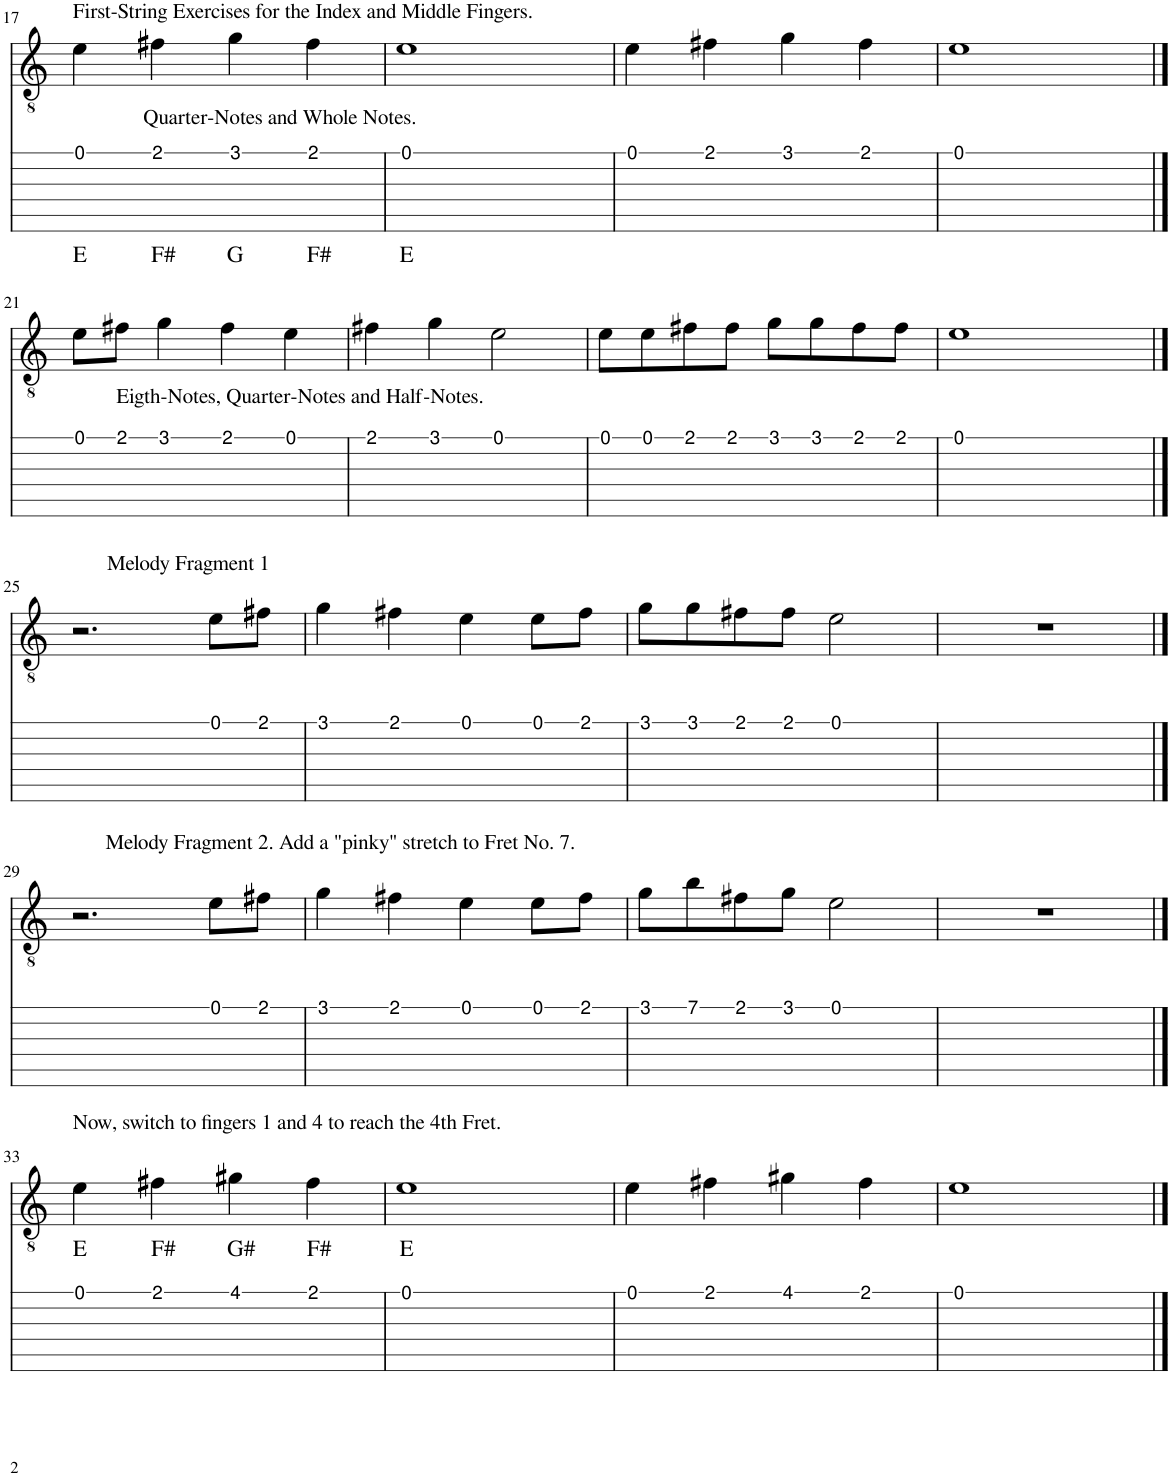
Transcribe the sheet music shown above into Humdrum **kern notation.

**kern	**text	**kern	**text
*part1	*part1	*part1	*part1
*staff2	*staff2	*staff1	*staff1
*I"Guitar	*	*	*
*I'Guit.	*	*	*
!!LO:PB:g=z
*	*	*clefGv2	*
*k[]	*	*k[]	*
*M4/4	*	*M4/4	*
=17	=17	=17	=17
!	!	!LO:TX:a:t=First-String Exercises for the Index and Middle Fingers.	!
!	!LO:LY:b	!	!
4e	E	4e\	.
!LO:TX:a:t=Quarter-Notes and Whole Notes.	!	!	!
!	!LO:LY:b	!	!
4f#	F#	4f#X\	.
!	!LO:LY:b	!	!
4g	G	4g\	.
!	!LO:LY:b	!	!
4f#	F#	4f#\	.
=18	=18	=18	=18
!	!LO:LY:b	!	!
1e	E	1e	.
=19	=19	=19	=19
4e	.	4e\	.
4f#	.	4f#X\	.
4g	.	4g\	.
4f#	.	4f#\	.
=20	=20	=20	=20
1e	.	1e	.
!!LO:LB:g=z
==21	==21	==21	==21
8eL	.	8e\L	.
!LO:TX:a:t=Eigth-Notes, Quarter-Notes and Half-Notes.	!	!	!
8f#J	.	8f#X\J	.
4g	.	4g\	.
4f#	.	4f#\	.
4e	.	4e\	.
=22	=22	=22	=22
4f#	.	4f#X\	.
4g	.	4g\	.
2e	.	2e\	.
=23	=23	=23	=23
8eL	.	8e\L	.
8eJ	.	8e\	.
8f#L	.	8f#X\	.
8f#J	.	8f#\J	.
8gL	.	8g\L	.
8gJ	.	8g\	.
8f#L	.	8f#\	.
8f#J	.	8f#\J	.
=24	=24	=24	=24
1e	.	1e	.
!!LO:LB:g=z
==25	==25	==25	==25
2.r	.	2.r	.
!	!	!LO:TX:a:t=Melody Fragment 1	!
8eL	.	8e\L	.
8f#J	.	8f#X\J	.
=26	=26	=26	=26
4g	.	4g\	.
4f#	.	4f#X\	.
4e	.	4e\	.
8eL	.	8e\L	.
8f#J	.	8f#\J	.
=27	=27	=27	=27
8gL	.	8g\L	.
8gJ	.	8g\	.
8f#L	.	8f#X\	.
8f#J	.	8f#\J	.
2e	.	2e\	.
=28	=28	=28	=28
1r	.	1r	.
!!LO:LB:g=z
==29	==29	==29	==29
2.r	.	2.r	.
!	!	!LO:TX:a:t=Melody Fragment 2. Add a "pinky" stretch to Fret No. 7.	!
8eL	.	8e\L	.
8f#XJ	.	8f#X\J	.
=30	=30	=30	=30
4g	.	4g\	.
4f#X	.	4f#X\	.
4e	.	4e\	.
8eL	.	8e\L	.
8f#J	.	8f#\J	.
=31	=31	=31	=31
8gL	.	8g\L	.
8bJ	.	8b\	.
8f#XL	.	8f#X\	.
8gJ	.	8g\J	.
2e	.	2e\	.
=32	=32	=32	=32
1r	.	1r	.
!!LO:LB:g=z
==33	==33	==33	==33
!	!	!LO:TX:a:t=Now, switch to fingers 1 and 4 to reach the 4th Fret.	!
!	!	!	!LO:LY:b
4e	.	4e\	E
!	!	!	!LO:LY:b
4f#	.	4f#X\	F#
!	!	!	!LO:LY:b
4g#	.	4g#X\	G#
!	!	!	!LO:LY:b
4f#	.	4f#\	F#
=34	=34	=34	=34
!	!	!	!LO:LY:b
1e	.	1e	E
=35	=35	=35	=35
4e	.	4e\	.
4f#	.	4f#X\	.
4g#	.	4g#X\	.
4f#	.	4f#\	.
=36	=36	=36	=36
1e	.	1e	.
==	==	==	==
*-	*-	*-	*-
